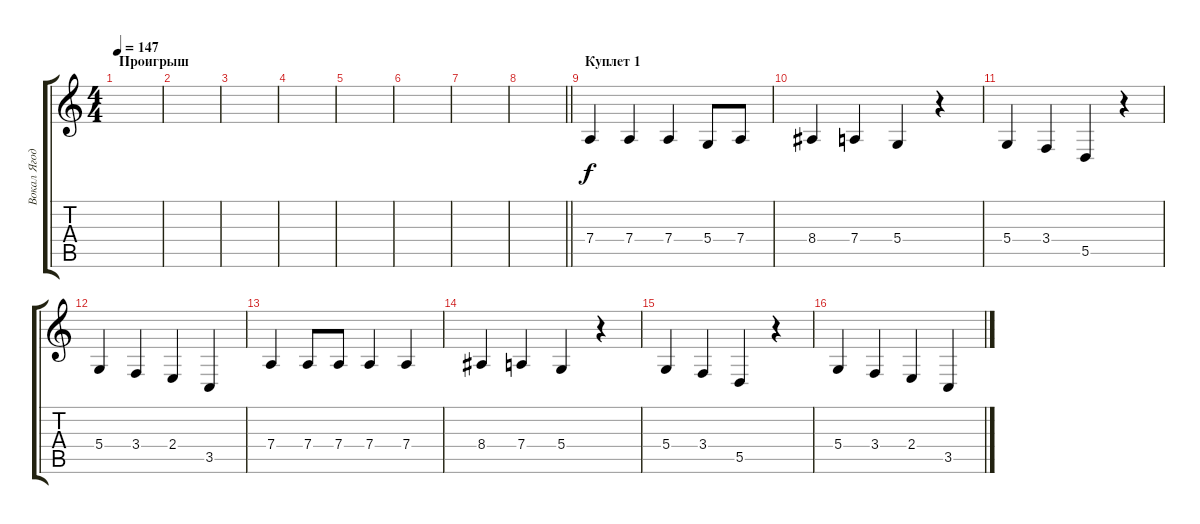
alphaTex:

\track ("Вокал Ягода" "Вокал Ягод") {instrument bassoon}
\staff {score tabs}
\tuning (E4 B3 G3 D3 A2 E2) {hide}
\ts (4 4)
\section ("" "Проигрыш")
\tempo 147
\clef g2
\ks c
|
|
|
|
|
|
|
\barLineRight lightlight
|
\section ("" "Куплет 1")
7.4.4 7.4.4 7.4.4 5.4.8 7.4.8 |
8.4.4 7.4.4 5.4.4 r.4 |
5.4.4 3.4.4 5.5.4 r.4 |
5.4.4 3.4.4 2.4.4 3.5.4 |
7.4.4 7.4.8 7.4.8 7.4.4 7.4.4 |
8.4.4 7.4.4 5.4.4 r.4 |
5.4.4 3.4.4 5.5.4 r.4 |
5.4.4 3.4.4 2.4.4 3.5.4
